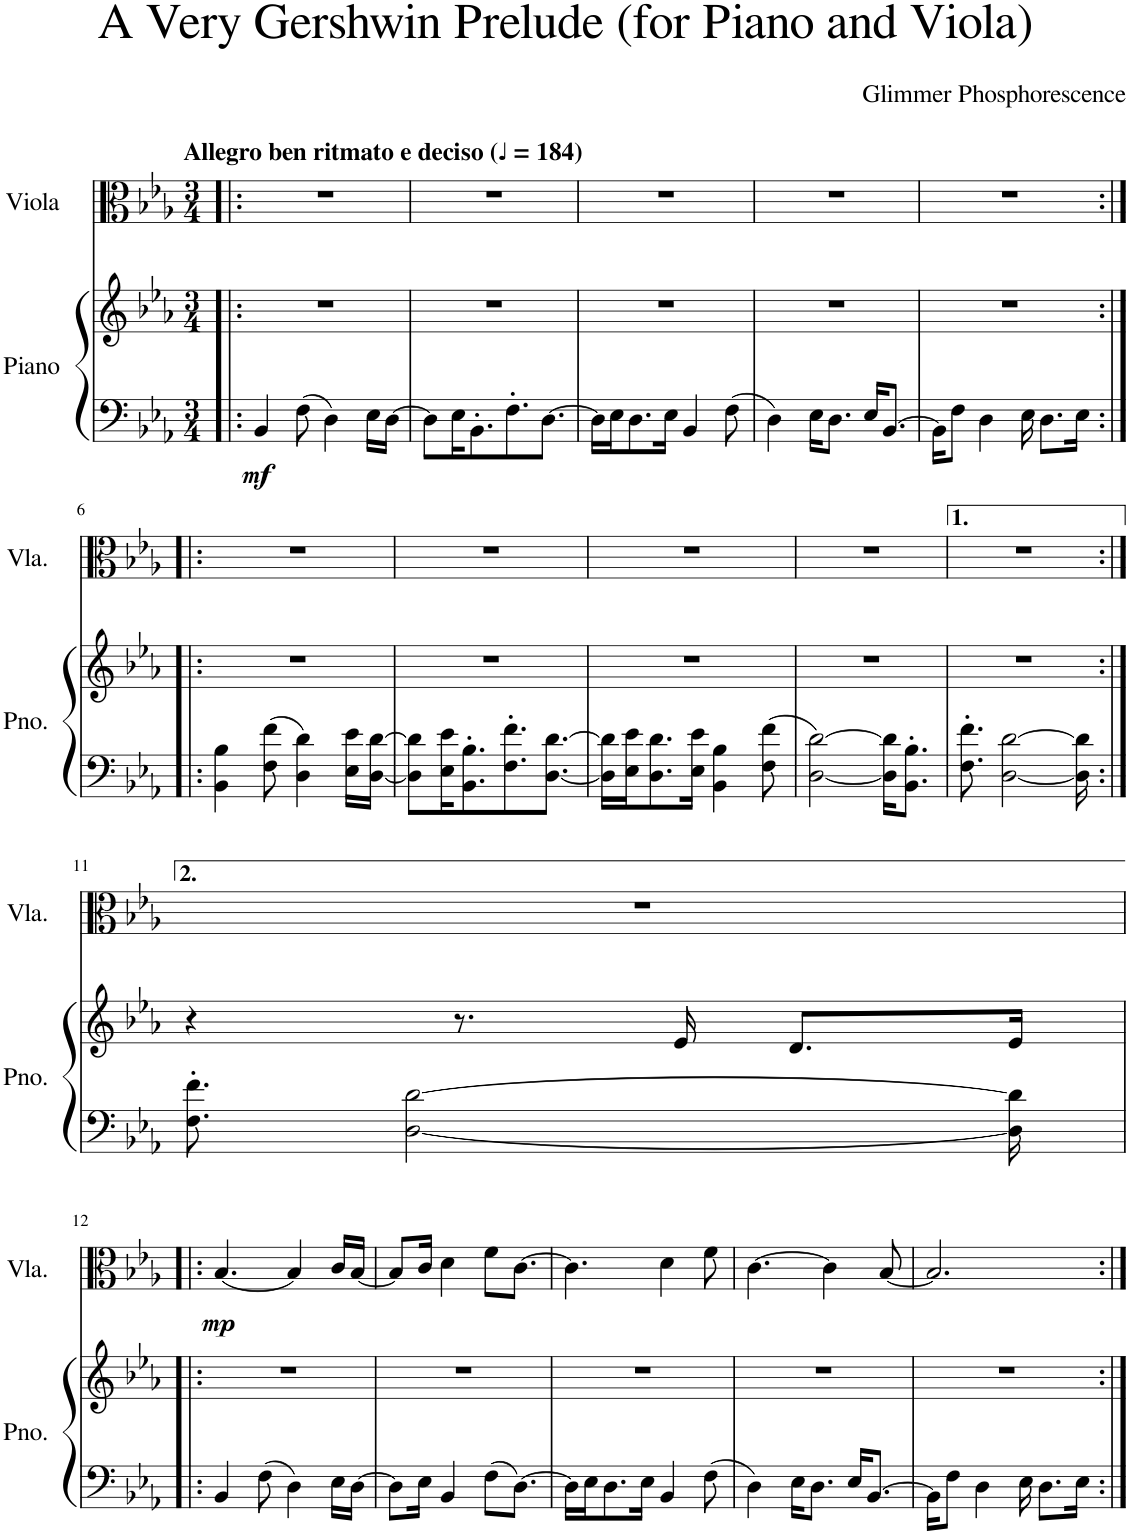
**kern	**kern	**dynam	**kern	**dynam
*part2	*part2	*part2	*part1	*part1
*staff3	*staff2	*staff2/3	*staff1	*staff1
*I"Piano	*	*	*I"Viola	*
*I'Pno.	*	*	*I'Vla.	*
*clefF4	*clefG2	*	*clefC3	*
*k[b-e-a-]	*k[b-e-a-]	*	*k[b-e-a-]	*
*M3/4	*M3/4	*	*M3/4	*
=1!|:	=1!|:	=1!|:	=1!|:	=1!|:
!	!	!	!LO:TX:a:B:t=Allegro ben ritmato e deciso (♩ = 184)	!
!	!	!LO:DY:b=2	!	!
4BB-/	2.r	mf	2.r	.
8F\	.	.	.	.
4D\	.	.	.	.
16E-\LL	.	.	.	.
[16D\JJ	.	.	.	.
=2	=2	=2	=2	=2
8D\L]	2.r	.	2.r	.
16E-\K	.	.	.	.
8.BB-'\	.	.	.	.
8.F'\	.	.	.	.
[8.D\J	.	.	.	.
=3	=3	=3	=3	=3
16D\LL]	2.r	.	2.r	.
16E-\J	.	.	.	.
8.D\	.	.	.	.
16E-\Jk	.	.	.	.
4BB-/	.	.	.	.
8F\	.	.	.	.
=4	=4	=4	=4	=4
4D\	2.r	.	2.r	.
16E-\KL	.	.	.	.
8.D\J	.	.	.	.
16E-/KL	.	.	.	.
[8.BB-/J	.	.	.	.
=5	=5	=5	=5	=5
16BB-\KL]	2.r	.	2.r	.
8F\J	.	.	.	.
4D\	.	.	.	.
16E-\	.	.	.	.
8.D\L	.	.	.	.
16E-\Jk	.	.	.	.
!!LO:LB:g=z
=6:|!|:	=6:|!|:	=6:|!|:	=6:|!|:	=6:|!|:
4BB-\ 4B-\	2.r	.	2.r	.
8F\ 8f\	.	.	.	.
4D\ 4d\	.	.	.	.
16E-\ 16e-\LL	.	.	.	.
[16D\ [16d\JJ	.	.	.	.
=7	=7	=7	=7	=7
8D\] 8d\]L	2.r	.	2.r	.
16E-\ 16e-\K	.	.	.	.
8.BB-\' 8.B-\'	.	.	.	.
8.F\' 8.f\'	.	.	.	.
[8.D\ [8.d\J	.	.	.	.
=8	=8	=8	=8	=8
16D\] 16d\]LL	2.r	.	2.r	.
16E-\ 16e-\J	.	.	.	.
8.D\ 8.d\	.	.	.	.
16E-\ 16e-\Jk	.	.	.	.
4BB-\ 4B-\	.	.	.	.
8F\ 8f\	.	.	.	.
=9	=9	=9	=9	=9
[2D\ [2d\	2.r	.	2.r	.
16D\] 16d\]KL	.	.	.	.
8.BB-\' 8.B-\'J	.	.	.	.
=10	=10	=10	=10	=10
8.F\' 8.f\'	2.r	.	2.r	.
[2D\ [2d\	.	.	.	.
16D\] 16d\]	.	.	.	.
!!LO:LB:g=z
=11:|!	=11:|!	=11:|!	=11:|!	=11:|!
8.F\' 8.f\'	4r	.	2.r	.
[2D\ [2d\	.	.	.	.
.	8.r	.	.	.
.	16e-/	.	.	.
.	8.d/L	.	.	.
16D\] 16d\]	16e-/Jk	.	.	.
!!LO:LB:g=z
=12!|:	=12!|:	=12!|:	=12!|:	=12!|:
!	!	!	!	!LO:DY:b
4BB-/	2.r	.	[4.B-/	mp
8F\	.	.	.	.
4D\	.	.	4B-/]	.
16E-\LL	.	.	16c/LL	.
[16D\JJ	.	.	[16B-/JJ	.
=13	=13	=13	=13	=13
8D\L]	2.r	.	8B-/L]	.
16E-\Jk	.	.	16c/Jk	.
4BB-/	.	.	4d\	.
8F\L	.	.	8f\L	.
[8.D\J	.	.	[8.c\J	.
=14	=14	=14	=14	=14
16D\LL]	2.r	.	4.c\]	.
16E-\J	.	.	.	.
8.D\	.	.	.	.
16E-\Jk	.	.	.	.
4BB-/	.	.	4d\	.
8F\	.	.	8f\	.
=15	=15	=15	=15	=15
4D\	2.r	.	[4.c\	.
16E-\KL	.	.	.	.
8.D\J	.	.	.	.
.	.	.	4c\]	.
16E-/KL	.	.	.	.
[8.BB-/J	.	.	.	.
.	.	.	[8B-/	.
=16	=16	=16	=16	=16
16BB-\KL]	2.r	.	2.B-/]	.
8F\J	.	.	.	.
4D\	.	.	.	.
16E-\	.	.	.	.
8.D\L	.	.	.	.
16E-\Jk	.	.	.	.
=:|!	=:|!	=:|!	=:|!	=:|!
*-	*-	*-	*-	*-
